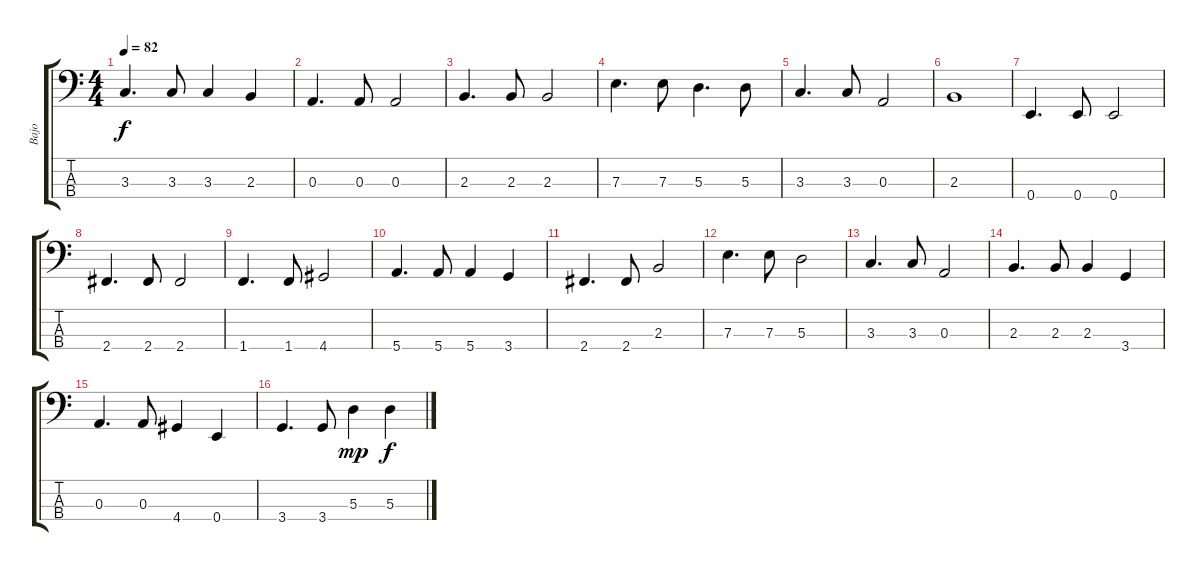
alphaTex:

\track ("Bajo" "Bajo") {instrument electricbassfinger}
\staff {score tabs}
\tuning (G2 D2 A1 E1) {hide}
\ts (4 4)
\tempo 82
\clef f4
\ks c
3.3.4{d dy f} 3.3.8 3.3.4 2.3.4 |
0.3.4{d} 0.3.8 0.3.2 |
2.3.4{d} 2.3.8 2.3.2 |
7.3.4{d} 7.3.8 5.3.4{d} 5.3.8 |
3.3.4{d} 3.3.8 0.3.2 |
2.3.1 |
0.4.4{d} 0.4.8 0.4.2 |
2.4.4{d} 2.4.8 2.4.2 |
1.4.4{d} 1.4.8 4.4.2 |
5.4.4{d} 5.4.8 5.4.4 3.4.4 |
2.4.4{d} 2.4.8 2.3.2 |
7.3.4{d} 7.3.8 5.3.2 |
3.3.4{d} 3.3.8 0.3.2 |
2.3.4{d} 2.3.8 2.3.4 3.4.4 |
0.3.4{d} 0.3.8 4.4.4 0.4.4 |
3.4.4{d} 3.4.8 5.3.4{dy mp} 5.3.4{dy f}
